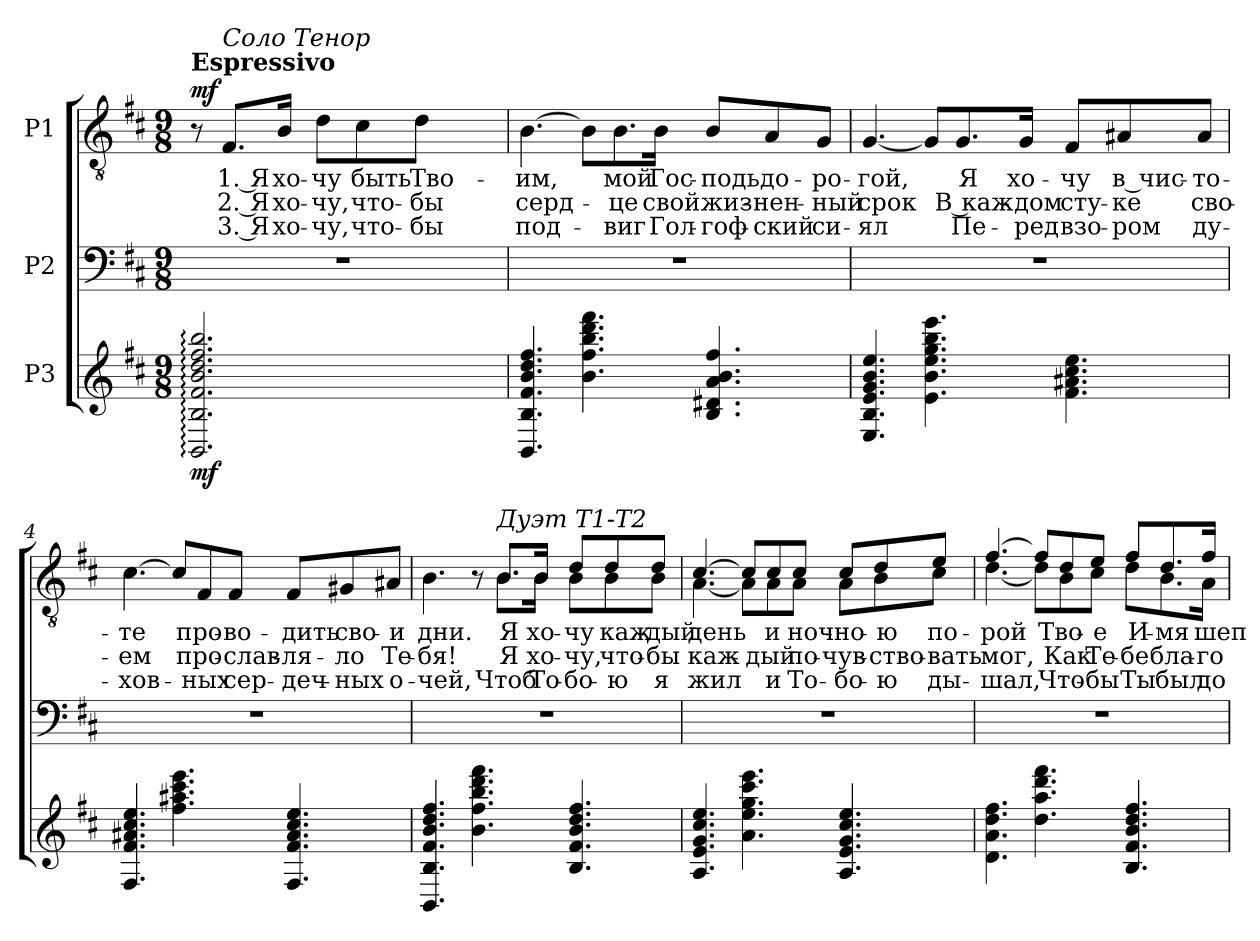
**kern	**dynam	**kern	**kern	**text	**text	**text	**dynam
*part3	*part3	*part2	*part1	*part1	*part1	*part1	*part1
*staff3	*staff3	*staff2	*staff1	*staff1	*staff1	*staff1	*staff1
*I"P3	*	*I"P2	*I"P1	*	*	*	*
!!LO:PB:g=z
*clefG2	*	*clefF4	*clefGv2	*	*	*	*
*ITrd7c12	*	*	*ITrd7c12	*	*	*	*
*k[f#c#]	*	*k[f#c#]	*k[f#c#]	*	*	*	*
*D:	*	*D:	*D:	*	*	*	*
*M9/8	*	*M9/8	*M9/8	*	*	*	*
=1	=1	=1	=1	=1	=1	=1	=1
!	!	!	!LO:TX:a:B:t=Espressivo	!	!	!	!
!	!	!LO:N:vis=1	!	!	!	!	!
2.BBBi/: 2.BBi: 2.F#i: 2.Bi: 2.di: 2.f#i: 2.bi:	mf	8%9r	8r	.	.	.	mf
!	!	!	!LO:TX:a:i:t=Соло Тенор	!	!	!	!
!	!	!	!	!LO:LY:b:color=#000000	!LO:LY:b:color=#000000	!LO:LY:b:color=#000000	!
.	.	.	8.FF#i/L	1. Я	2. Я	3. Я	.
!	!	!	!	!LO:LY:b:color=#000000	!LO:LY:b:color=#000000	!LO:LY:b:color=#000000	!
.	.	.	16BBi/Jk	хо-	хо-	хо-	.
!	!	!	!	!LO:LY:b:color=#000000	!LO:LY:b:color=#000000	!LO:LY:b:color=#000000	!
.	.	.	8Di\L	-чу	-чу,	-чу,	.
!	!	!	!	!LO:LY:b:color=#000000	!LO:LY:b:color=#000000	!LO:LY:b:color=#000000	!
.	.	.	8C#i\	быть	что-	что-	.
!	!	!	!	!LO:LY:b:color=#000000	!LO:LY:b:color=#000000	!LO:LY:b:color=#000000	!
.	.	.	8Di\J	Тво-	-бы	-бы	.
4.ryy	.	.	4.ryy	.	.	.	.
=2	=2	=2	=2	=2	=2	=2	=2
!	!	!LO:N:vis=1	!	!	!	!	!
!	!	!	!	!LO:LY:b:color=#000000	!LO:LY:b:color=#000000	!LO:LY:b:color=#000000	!
4.BBBi/ 4.BBi 4.F#i 4.Bi 4.di 4.f#i	.	8%9r	[>4.BBi\	-им,	серд-	под-	.
4.Bi\ 4.f#i 4.bi 4.ddi 4.ff#i	.	.	8BBi\L]	.	.	.	.
!	!	!	!	!LO:LY:b:color=#000000	!LO:LY:b:color=#000000	!LO:LY:b:color=#000000	!
.	.	.	8.BBi\	мой	-це	-виг	.
!	!	!	!	!LO:LY:b:color=#000000	!LO:LY:b:color=#000000	!LO:LY:b:color=#000000	!
.	.	.	16BBi\Jk	Гос-	свой	Гол-	.
!	!	!	!	!LO:LY:b:color=#000000	!LO:LY:b:color=#000000	!LO:LY:b:color=#000000	!
4.BBi/ 4.D#Xi 4.Ai 4.Bi 4.f#i	.	.	8BBi/L	-подь	жиз-	-гоф-	.
!	!	!	!	!LO:LY:b:color=#000000	!LO:LY:b:color=#000000	!LO:LY:b:color=#000000	!
.	.	.	8AAi/	до-	-нен-	-ский	.
!	!	!	!	!LO:LY:b:color=#000000	!LO:LY:b:color=#000000	!LO:LY:b:color=#000000	!
.	.	.	8GGi/J	-ро-	-ный	си-	.
!!LO:LB:g=z
=3	=3	=3	=3	=3	=3	=3	=3
!	!	!LO:N:vis=1	!	!	!	!	!
!	!	!	!	!LO:LY:b:color=#000000	!LO:LY:b:color=#000000	!LO:LY:b:color=#000000	!
4.EEi/ 4.BBi 4.Ei 4.Gi 4.Bi 4.ei	.	8%9r	[<4.GGi/	-гой,	срок	-ял	.
4.Ei\ 4.Bi 4.ei 4.gi 4.bi 4.eei	.	.	8GGi/L]	.	.	.	.
!	!	!	!	!LO:LY:b:color=#000000	!LO:LY:b:color=#000000	!LO:LY:b:color=#000000	!
.	.	.	8.GGi/	Я	В каж-	Пе-	.
!	!	!	!	!LO:LY:b:color=#000000	!LO:LY:b:color=#000000	!LO:LY:b:color=#000000	!
.	.	.	16GGi/Jk	хо-	-дом	-ред	.
!	!	!	!	!LO:LY:b:color=#000000	!LO:LY:b:color=#000000	!LO:LY:b:color=#000000	!
4.F#i\ 4.A#Xi 4.c#i 4.ei	.	.	8FF#i/L	-чу	сту-	взо-	.
!	!	!	!	!LO:LY:b:color=#000000	!LO:LY:b:color=#000000	!LO:LY:b:color=#000000	!
.	.	.	8AA#Xi/	в чис-	-ке	-ром	.
!	!	!	!	!LO:LY:b:color=#000000	!LO:LY:b:color=#000000	!LO:LY:b:color=#000000	!
.	.	.	8AA#i/J	-то-	сво-	ду-	.
=4	=4	=4	=4	=4	=4	=4	=4
!	!	!LO:N:vis=1	!	!	!	!	!
!	!	!	!	!LO:LY:b:color=#000000	!LO:LY:b:color=#000000	!LO:LY:b:color=#000000	!
4.FF#i/ 4.F#i 4.A#Xi 4.c#i 4.ei	.	8%9r	[>4.C#i\	-те	-ем	-хов-	.
4.f#i\ 4.a#Xi 4.cc#i 4.eei	.	.	8C#i/L]	.	.	.	.
!	!	!	!	!LO:LY:b:color=#000000	!LO:LY:b:color=#000000	!LO:LY:b:color=#000000	!
.	.	.	8FF#i/	про-	про-	-ных	.
!	!	!	!	!LO:LY:b:color=#000000	!LO:LY:b:color=#000000	!LO:LY:b:color=#000000	!
.	.	.	8FF#i/J	-во-	-слав-	сер-	.
!	!	!	!	!LO:LY:b:color=#000000	!LO:LY:b:color=#000000	!LO:LY:b:color=#000000	!
4.FF#i/ 4.F#i 4.A#i 4.c#i 4.ei	.	.	8FF#i/L	-дить	-ля-	-деч-	.
!	!	!	!	!LO:LY:b:color=#000000	!LO:LY:b:color=#000000	!LO:LY:b:color=#000000	!
.	.	.	8GG#Xi/	сво-	-ло	-ных	.
!	!	!	!	!LO:LY:b:color=#000000	!LO:LY:b:color=#000000	!LO:LY:b:color=#000000	!
.	.	.	8AA#Xi/J	-и	Те-	о-	.
!!LO:LB:g=z
=5	=5	=5	=5	=5	=5	=5	=5
!	!	!LO:N:vis=1	!	!	!	!	!
!	!	!	!	!LO:LY:b:color=#000000	!LO:LY:b:color=#000000	!LO:LY:b:color=#000000	!
*	*	*	*^	*	*	*	*
4.BBBi/ 4.BBi 4.F#i 4.Bi 4.di 4.f#i	.	8%9r	4.BBi\	2ryy	дни.	-бя!	-чей,	.
4.Bi\ 4.f#i 4.bi 4.ddi 4.ff#i	.	.	8r	.	.	.	.	.
!	!	!	!LO:TX:a:i:t=Дуэт Т1-Т2	!	!	!	!	!
!	!	!	!	!	!LO:LY:b:color=#000000	!LO:LY:b:color=#000000	!LO:LY:b:color=#000000	!
.	.	.	8.BBi/L	8.BBi\L	Я	Я	Чтоб	.
!	!	!	!	!	!LO:LY:b:color=#000000	!LO:LY:b:color=#000000	!LO:LY:b:color=#000000	!
.	.	.	16BBi/Jk	16BBi\Jk	хо-	хо-	То-	.
!	!	!	!	!	!LO:LY:b:color=#000000	!LO:LY:b:color=#000000	!LO:LY:b:color=#000000	!
4.BBi/ 4.F#i 4.Bi 4.di 4.f#i	.	.	8Di/L	8BBi\L	-чу	-чу,	-бо-	.
!	!	!	!	!	!LO:LY:b:color=#000000	!LO:LY:b:color=#000000	!LO:LY:b:color=#000000	!
.	.	.	8Di/	8BBi\	каж-	что-	-ю	.
!	!	!	!	!	!LO:LY:b:color=#000000	!LO:LY:b:color=#000000	!LO:LY:b:color=#000000	!
.	.	.	8Di/J	8BBi\J	-дый	-бы	я	.
=6	=6	=6	=6	=6	=6	=6	=6	=6
!	!	!LO:N:vis=1	!	!	!	!	!	!
!	!	!	!	!	!LO:LY:b:color=#000000	!LO:LY:b:color=#000000	!LO:LY:b:color=#000000	!
4.AAi/ 4.Ei 4.Gi 4.c#i 4.ei	.	8%9r	[>4.C#i/	[<4.AAi\	день	каж-	жил	.
4.Ai\ 4.ei 4.gi 4.cc#i 4.eei	.	.	8C#i/L]	8AAi\L]	.	.	.	.
!	!	!	!	!	!LO:LY:b:color=#000000	!LO:LY:b:color=#000000	!LO:LY:b:color=#000000	!
.	.	.	8C#i/	8AAi\	и	-дый	и	.
!	!	!	!	!	!LO:LY:b:color=#000000	!LO:LY:b:color=#000000	!LO:LY:b:color=#000000	!
.	.	.	8C#i/J	8AAi\J	ноч-	по-	То-	.
!	!	!	!	!	!LO:LY:b:color=#000000	!LO:LY:b:color=#000000	!LO:LY:b:color=#000000	!
4.AAi/ 4.Ei 4.Gi 4.c#i 4.ei	.	.	8C#i/L	8AAi\L	-но-	-чув-	-бо-	.
!	!	!	!	!	!LO:LY:b:color=#000000	!LO:LY:b:color=#000000	!LO:LY:b:color=#000000	!
.	.	.	8Di/	8BBi\	-ю	-ство-	-ю	.
!	!	!	!	!	!LO:LY:b:color=#000000	!LO:LY:b:color=#000000	!LO:LY:b:color=#000000	!
.	.	.	8Ei/J	8C#i\J	по-	-вать	ды-	.
!!LO:LB:g=z	!!
=7	=7	=7	=7	=7	=7	=7	=7	=7
!	!	!LO:N:vis=1	!	!	!	!	!	!
!	!	!	!	!	!LO:LY:b:color=#000000	!LO:LY:b:color=#000000	!LO:LY:b:color=#000000	!
4.Di\ 4.Ai 4.di 4.f#i	.	8%9r	[>4.F#i/	[<4.Di\	-рой	мог,	-шал,	.
4.di\ 4.ai 4.ddi 4.ff#i	.	.	8F#i/L]	8Di\L]	.	.	.	.
!	!	!	!	!	!LO:LY:b:color=#000000	!LO:LY:b:color=#000000	!LO:LY:b:color=#000000	!
.	.	.	8Di/	8BBi\	Тво-	Как	Что-	.
!	!	!	!	!	!LO:LY:b:color=#000000	!LO:LY:b:color=#000000	!LO:LY:b:color=#000000	!
.	.	.	8Ei/J	8C#i\J	-е	Те-	-бы	.
!	!	!	!	!	!LO:LY:b:color=#000000	!LO:LY:b:color=#000000	!LO:LY:b:color=#000000	!
4.BBi/ 4.F#i 4.Bi 4.di 4.f#i	.	.	8F#i/L	8Di\L	И-	-бе	Ты	.
!	!	!	!	!	!LO:LY:b:color=#000000	!LO:LY:b:color=#000000	!LO:LY:b:color=#000000	!
.	.	.	8.Di/	8.BBi\	-мя	бла-	был	.
!	!	!	!	!	!LO:LY:b:color=#000000	!LO:LY:b:color=#000000	!LO:LY:b:color=#000000	!
.	.	.	16F#i/Jk	16AAi\Jk	шеп-	-го-	до-	.
*	*	*	*v	*v	*	*	*	*
=	=	=	=	=	=	=	=
*-	*-	*-	*-	*-	*-	*-	*-
